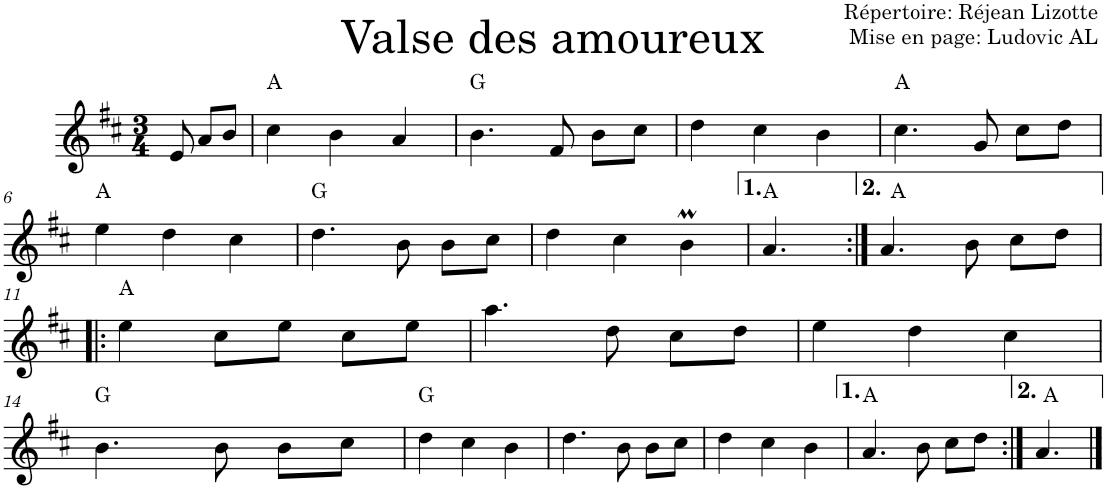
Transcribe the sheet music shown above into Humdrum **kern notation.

**kern	**harte
*part1	*part1
*staff1	*
*I"Violon	*
*I'Vln.	*
*clefG2	*
*k[f#c#]	*
*M3/4	*
=1	=1
8e/	.
8a/L	.
8b/J	.
=2	=2
4cc#\	A:maj
4b\	.
4a/	.
=3	=3
4.b\	G:maj
8f#/	.
8b\L	.
8cc#\J	.
=4	=4
4dd\	.
4cc#\	.
4b\	.
=5	=5
4.cc#\	A:maj
8g/	.
8cc#\L	.
8dd\J	.
!!LO:LB:g=z
=6	=6
4ee\	A:maj
4dd\	.
4cc#\	.
=7	=7
4.dd\	G:maj
8b\	.
8b\L	.
8cc#\J	.
=8	=8
4dd\	.
4cc#\	.
4bM\	.
=9	=9
4.a/	A:maj
=10:|!	=10:|!
4.a/	A:maj
8b\	.
8cc#\L	.
8dd\J	.
!!LO:LB:g=z
=11!|:	=11!|:
4ee\	A:maj
8cc#\L	.
8ee\J	.
8cc#\L	.
8ee\J	.
=12	=12
4.aa\	.
8dd\	.
8cc#\L	.
8dd\J	.
=13	=13
4ee\	.
4dd\	.
4cc#\	.
!!LO:LB:g=z
=14	=14
4.b\	G:maj
8b\	.
8b\L	.
8cc#\J	.
=15	=15
4dd\	G:maj
4cc#\	.
4b\	.
=16	=16
4.dd\	.
8b\	.
8b\L	.
8cc#\J	.
=17	=17
4dd\	.
4cc#\	.
4b\	.
=18	=18
4.a/	A:maj
8b\	.
8cc#\L	.
8dd\J	.
=19:|!	=19:|!
4.a/	A:maj
==	==
*-	*-
